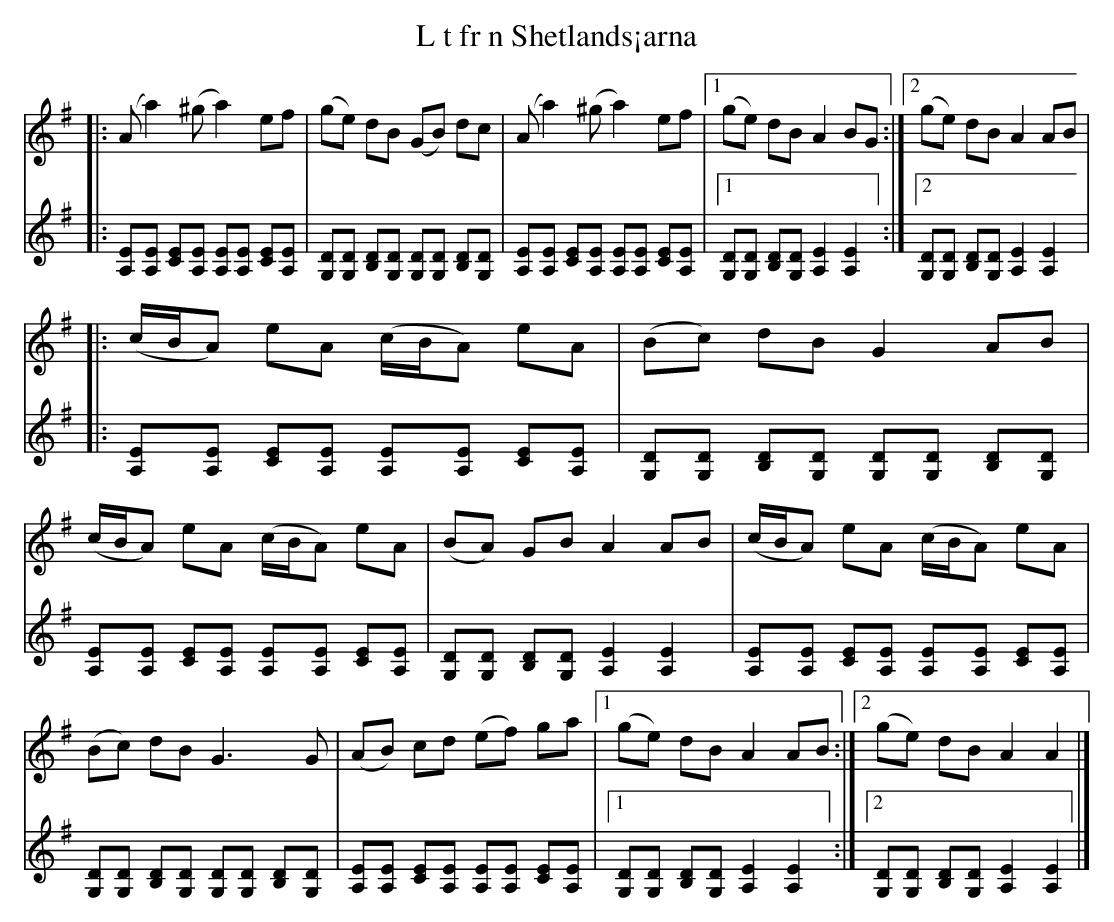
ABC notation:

X:1
T: L t fr n Shetlands¡arna
K: G
V: 1
|: (Aa2)(^ga2)ef | (ge) dB (GB) dc | (Aa2)(^ga2)ef |1 (ge) dB A2 BG :|2 (ge) dB A2 AB |
|: (c/B/A) eA (c/B/A) eA | (Bc) dB G2 AB | (c/B/A) eA (c/B/A) eA | (BA) GB A2 AB | (c/B/A) eA (c/B/A) eA | (Bc) dB G3G | (AB) cd (ef) ga |1 (ge) dB A2 AB :|2 (ge) dB A2 A2 |]
V: 2
|: [A,E][A,E] [CE][A,E] [A,E][A,E] [CE][A,E] | [G,D][G,D] [B,D][G,D] [G,D][G,D] [B,D][G,D] | [A,E][A,E] [CE][A,E] [A,E][A,E] [CE][A,E] |1 [G,D][G,D] [B,D][G,D] [A,2E2] [A,2E2] :|2 [G,D][G,D] [B,D][G,D] [A,2E2] [A,2E2] |
|: [A,E][A,E] [CE][A,E] [A,E][A,E] [CE][A,E] | [G,D][G,D] [B,D][G,D] [G,D][G,D] [B,D][G,D] | [A,E][A,E] [CE][A,E] [A,E][A,E] [CE][A,E] | [G,D][G,D] [B,D][G,D] [A,2E2] [A,2E2] |
[A,E][A,E] [CE][A,E] [A,E][A,E] [CE][A,E] | [G,D][G,D] [B,D][G,D] [G,D][G,D] [B,D][G,D] | [A,E][A,E] [CE][A,E] [A,E][A,E] [CE][A,E] |1 [G,D][G,D] [B,D][G,D] [A,2E2] [A,2E2] :|2 [G,D][G,D] [B,D][G,D] [A,2E2] [A,2E2] |]
